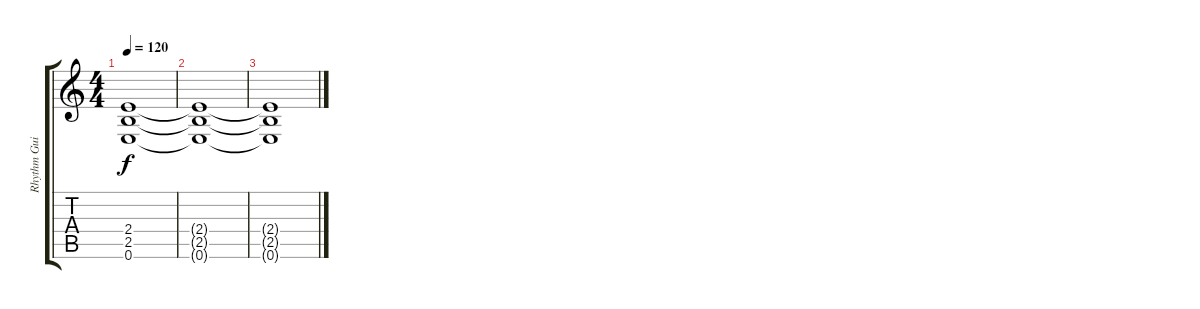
\track ("Rhythm Guitarz" "Rhythm Gui") {instrument electricguitarmuted}
\staff {score tabs}
\tuning (E4 B3 G3 D3 A2 E2) {hide}
\ts (4 4)
\tempo 120
\clef g2
\ks c
(2.4 2.5 0.6).1{dy f} |
(2.4{t} 2.5{t} 0.6{t}).1 |
(2.4{t} 2.5{t} 0.6{t}).1
